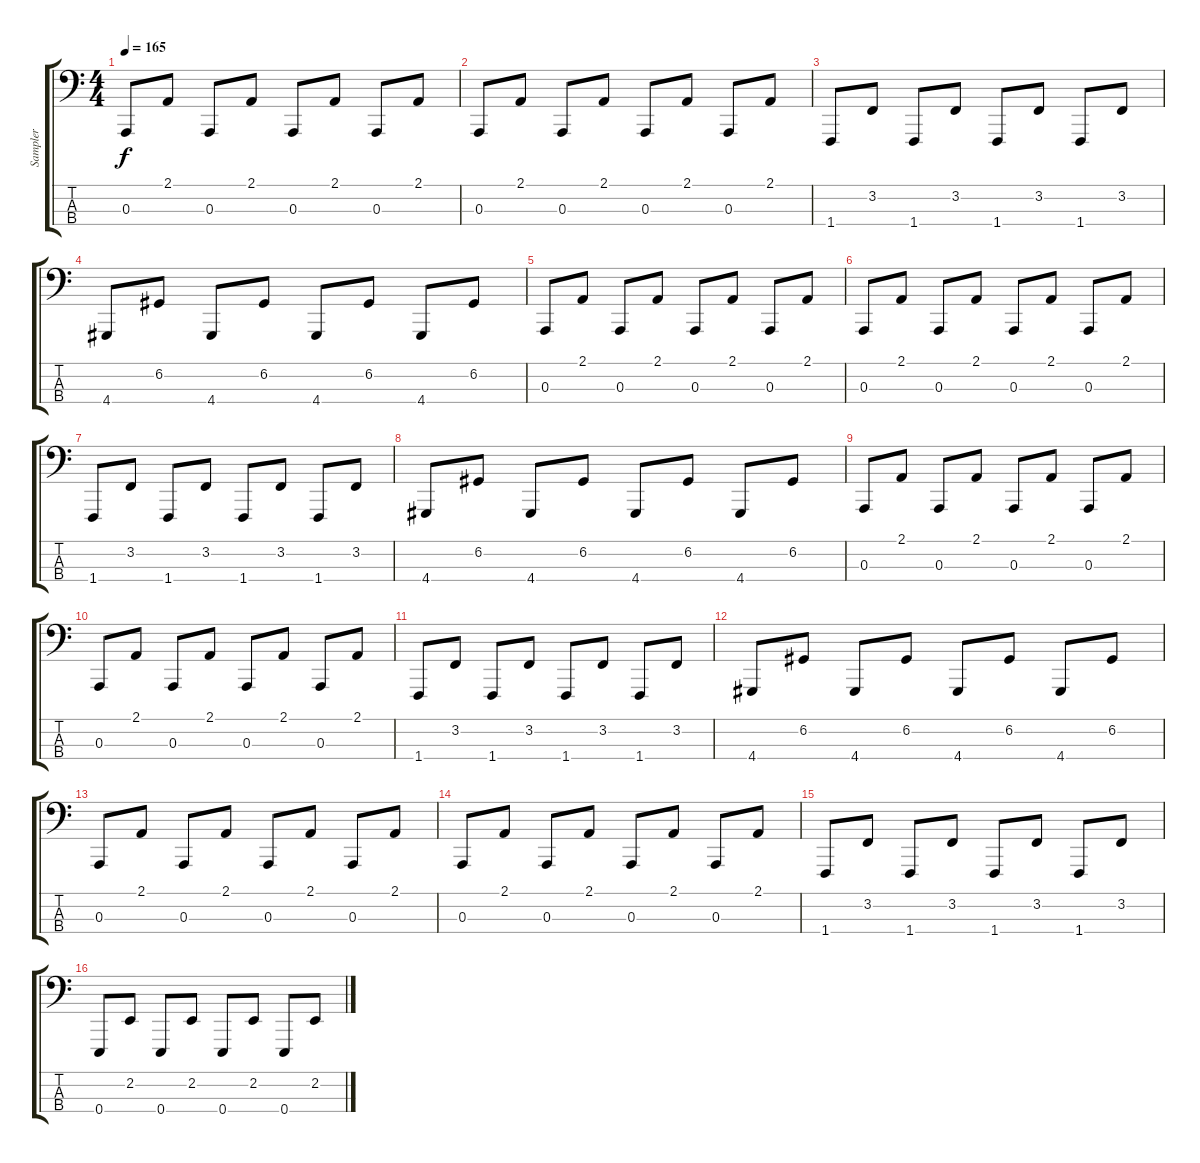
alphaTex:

\track ("Sampler" "Sampler") {instrument lead2sawtooth}
\staff {score tabs}
\tuning (G2 D2 A1 E1) {hide}
\ts (4 4)
\tempo 165
\clef f4
\ks c
0.3.8{dy f} 2.1.8 0.3.8 2.1.8 0.3.8 2.1.8 0.3.8 2.1.8 |
0.3.8 2.1.8 0.3.8 2.1.8 0.3.8 2.1.8 0.3.8 2.1.8 |
1.4.8 3.2.8 1.4.8 3.2.8 1.4.8 3.2.8 1.4.8 3.2.8 |
4.4.8 6.2.8 4.4.8 6.2.8 4.4.8 6.2.8 4.4.8 6.2.8 |
0.3.8 2.1.8 0.3.8 2.1.8 0.3.8 2.1.8 0.3.8 2.1.8 |
0.3.8 2.1.8 0.3.8 2.1.8 0.3.8 2.1.8 0.3.8 2.1.8 |
1.4.8 3.2.8 1.4.8 3.2.8 1.4.8 3.2.8 1.4.8 3.2.8 |
4.4.8 6.2.8 4.4.8 6.2.8 4.4.8 6.2.8 4.4.8 6.2.8 |
0.3.8 2.1.8 0.3.8 2.1.8 0.3.8 2.1.8 0.3.8 2.1.8 |
0.3.8 2.1.8 0.3.8 2.1.8 0.3.8 2.1.8 0.3.8 2.1.8 |
1.4.8 3.2.8 1.4.8 3.2.8 1.4.8 3.2.8 1.4.8 3.2.8 |
4.4.8 6.2.8 4.4.8 6.2.8 4.4.8 6.2.8 4.4.8 6.2.8 |
0.3.8 2.1.8 0.3.8 2.1.8 0.3.8 2.1.8 0.3.8 2.1.8 |
0.3.8 2.1.8 0.3.8 2.1.8 0.3.8 2.1.8 0.3.8 2.1.8 |
1.4.8 3.2.8 1.4.8 3.2.8 1.4.8 3.2.8 1.4.8 3.2.8 |
0.4.8 2.2.8 0.4.8 2.2.8 0.4.8 2.2.8 0.4.8 2.2.8
